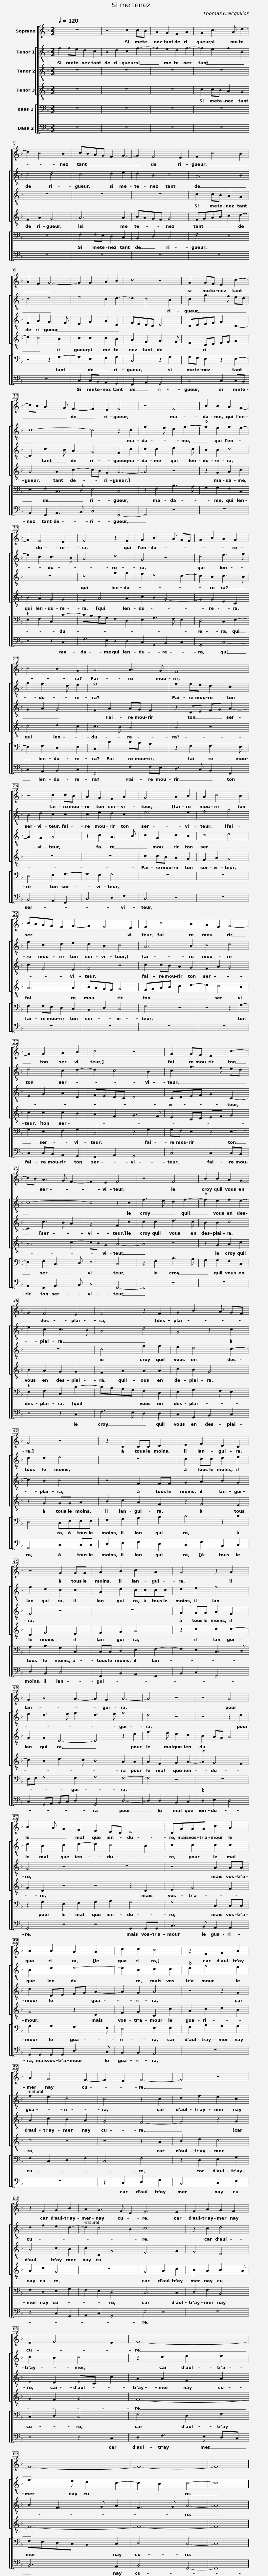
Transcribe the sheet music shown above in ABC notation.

X:1
%%score [ 1 [ 2 3 4 ] [ 5 6 ] ]
L:1/8
Q:1/4=120
M:2/2
I:linebreak $
K:F
V:1 treble
V:2 treble-8
V:3 treble-8
V:4 treble-8
V:5 bass
V:6 bass
V:1
 z8 | z4 c2 cB | A2 G2 F2 A2 | G2 c3 A d2- |$ d2 c4 B2 |$ %5
 cBAG F2 G2- | G2 F4 E2 | F2 c4 B2 | A2 F2 G4- | G2 G2 A2 B2 |$ %10
 c4 z4 |$ G2 GF E2 c2- | cB A3 G F2- | F2 E2 F4 | z4 F4 |$ %15
 B2 B2 A2 G2- | G2 F4 E2 |$ F4 z2 F2 | G2 B3 A GF | G2 B2 A2 G2 | %20
 c4 B2 G2 | A4 A3 G |$ F8 |$ z4 c2 cB | A2 G2 F2 A2 | %25
 G4 A2 B2 | A2 c4 B2 | cBAG F2 G2- |$ G2 F4 E2 |$ F2 c4 B2 | %30
 A2 F2 G4- | G2 G2 A2 B2 | c4 z4 |$ G2 GF E2 c2- | cB A3 G F2- |$ %35
 F2 E2 F4 | z4 F4 | B2 B2 A2 G2- | G2 F4 E2 | F4 z2 F2 |$ %40
 G2 B3 A GF |$ G4 z4 | z2 C2 CC D2 | E2 F2 D2 C2 |$ z4 G2 GG | %45
 A2 B2 c2 A2 |$ G4 z2 A2 | G2 B4 A2- | A2 G2 A4- | A4 z4 | %50
 z4 A4 |$ B3 A G2 F2 |$ E2 DC D4 | CGGG c2 A2 | B2 B2 A2 A2 |$ %55
 d2 d2 c4 | z2 F2 G2 B2 |$ A2 G4 F2- | F2 E2 F4- | F4 z4 | %60
 z2 F2 G2 B2 |$ A2 G3 F D2 | E6 E2 |$ F2 A2 G2 F2 | E2 F4 E2 | %65
 F8- | F8- | F8- |$ F8 |] %69
V:2
 f2 fe d2 c2 | B2 d2 c2 f2- | f2 e2 d2 f2- | f2 e2 f2 B2 |$ c4 d4 |$ %5
 c4 d2 e2 | d2 B2 c4 | A6 B2 | c4 d4 | e4 c2 d2- |$ %10
 d2 c4 B2 |$ c2 g3 f ed | c8- | c4 z2 c2 | f3 e d2 f2- |$ %15
 f2 e2 f2 e2- | e2 c2 c3 B |$ A4 d4 | G4 z4 | d4 e3 f | %20
 g2 f3 d e2 | f8 |$ f2 fe d2 c2 |$ B2 d2 c2 c2 | c2 e2 d2 c2 | %25
 e6 e2 | f4 g4 | f2 c2 d2 e2 |$ d2 B2 c4 |$ A6 B2 | %30
 c4 d4 | e4 c2 d2- | d2 c4 B2 |$ c2 g3 f ed | c8- |$ %35
 c4 z2 c2 | f3 e d2 f2- | f2 e2 f2 e2- | e2 c2 c3 B | A4 d4 |$ %40
 G4 z2 c2 |$ d2 d2 e4 | z8 | c2 cc d2 e2 |$ f2 d2 c2 c2 | %45
 A2 d2 cccc |$ d2 e2 f4 | e2 d3 e f2 | d3 e f4 | d4 z4 | %50
 z4 z2 d2 |$ d2 B2 c2 d2- |$ d2 c4 B2 | c2 c2 c2 c2 | B2 d2 d4- |$ %55
 d2 B2 c2 c2 | d2 f4 e2 |$ f2 e2 d4 | c4 z2 c2 | d2 f2 e2 c2 | %60
 d2 f2 e2 d2- |$ d2 c4 B2 | c8 |$ z2 c2 d4 | c2 B2 c4 | %65
 z2 c2 d2 d2 | f3 e d2 c2- | c2 B2 c4- |$ c8 |] %69
V:3
 z8 | z8 | z8 | z8 |$ z8 |$ %5
 z8 | z8 | c2 cB A2 G2 | F2 A2 G3 F | E2 G2 A2 D2 |$ %10
 FEDC D4 |$ CDEF G2 C2- | C2 c3 B A2 | G4 F2 c2 | c2 c2 d3 c |$ %15
 B2 B2 c4 | z8 |$ c4 f2 f2 | e2 d4 c2- | c2 B2 c3 B | %20
 G2 A2 G4 | F2 A2 AG F2 |$ z2 DE FG A2- |$ A2 G2 A4 | z2 c2 A3 B | %25
 c2 G2 c2 B2 | c4 d4 | c2 F4 E2 |$ F4 z4 |$ c2 cB A2 G2 | %30
 F2 A2 G4 | E2 G2 A2 D2 | FEDC D4 |$ CDEF G2 C2- | C2 c3 B A2 |$ %35
 G4 F2 c2 | c2 c2 d3 c | B2 B2 c4 | z8 | c4 f2 f2 |$ %40
 e2 d4 c2- |$ c2 B2 c4 | z4 F2 FF | G2 A2 B2 G2 |$ F4 z4 | %45
 z8 |$ G2 GG A2 F2 | G2 G2 D4- | D4 z2 d2 | f3 e d2 c2 | %50
 B2 AG A4 |$ G4 z4 |$ z8 | z4 A2 AA | d2 DE FG A2- |$ %55
 A2 G2 A4 | z4 z2 G2 |$ A2 c2 B2 A2 | G4 F4- | F4 z2 G2 | %60
 A4 c2 B2 |$ c2 C2 G4 | E6 G2 |$ F4 D4 | E2 D2 EC c2 | %65
 A2 A2 F2 A2 | B2 F3 G A2 | F3 G A4- |$ A8 |] %69
V:4
 z8 | z8 | z8 | c2 cB A2 G2 |$ F2 A2 G4 |$ %5
 A6 A2 | BAGF G4 | FGAB c2 d2- | d2 c4 B2 | c2 c2 c2 B2 |$ %10
 A2 F2 G3 F |$ E2 CD EF G2 | A4 A2 c2- | cB G2 A4- | A4 z4 |$ %15
 z2 G2 A2 c2 | B2 A2 G2 G2 |$ F2 A4 A2 | c2 B2 G4- | G2 G2 E2 C2 | %20
 c4 d2 c2 | c3 B A4 |$ A4 z4 |$ z8 | z8 | %25
 c2 cB A2 G2 | F2 A2 G4 | A6 A2 |$ BAGF G4 |$ FGAB c2 d2- | %30
 d2 c4 B2 | c2 c2 c2 B2 | A2 F2 G3 F |$ E2 CD EF G2 | A6 c2- |$ %35
 cB G2 A4- | A4 z4 | z2 G2 A2 c2 | B2 A2 G2 G2 | F2 A2 A2 A2 |$ %40
 c2 B2 G4 |$ z2 G2 GG A2 | B2 c2 A2 F2 | z2 F4 E2 |$ D2 F4 E2 | %45
 F2 G2 A4 |$ z2 c2 c2 c2- | c2 B2 d3 c | B4 A2 A2 | A2 F2 G2 A2- | %50
 A2 G4 F2 |$ G2 D2 z4 |$ z4 z2 D2 | E2 G4 F2 | G4 z2 D2 |$ %55
 F2 G2 C2 c2 | A2 c2 d2 B2 |$ c4 z4 | z4 z2 A2 | B2 d2 c4 | %60
 A2 d2 G4 |$ z8 | G4 A2 c2 |$ B2 A2 B3 A | G2 F2 G4 | %65
 F8- | F8- | F8- |$ F8 |] %69
V:5
 z8 | z8 | z8 | z8 |$ z8 |$ %5
 F,2 F,E, D,2 C,2 | B,,2 D,2 C,4 | F,4 z4 | z4 z2 G,2- | G,2 E,2 F,2 G,2 |$ %10
 C,4 z2 G,2 |$ G,F, E,2 z2 E,2- | E,2 F,2 C,3 D, | E,4 C,4 | z2 F,2 B,3 A, |$ %15
 G,2 G,2 F,2 C,2 | E,2 F,2 C,2 C2- |$ CB,A,G, F,2 D,2 | E,2 G,3 F, E,2 | D,4 C,2 E,2- | %20
 E,2 F,2 D,2 E,2 | C,2 C2 CB, A,2 |$ z2 F,2 F,3 E, |$ D,4 E,2 F,2- | F,2 E,2 F,4 | %25
 z8 | z8 | F,2 F,E, D,2 C,2 |$ B,,2 D,2 C,4 |$ F,4 z4 | %30
 z4 z2 G,2- | G,2 E,2 F,2 G,2 | C,4 z2 G,2 |$ G,F, E,2 z2 E,2- | E,2 F,2 C,3 D, |$ %35
 E,4 C,4 | z2 F,2 B,3 A, | G,2 G,2 F,2 C,2 | E,2 F,2 C,2 C2- | CB,A,G, F,2 D,2 |$ %40
 E,2 G,3 F, E,2 |$ D,4 C,E,E,E, | F,2 G,2 A,2 B,2 | C4 z2 C2 |$ A,2 B,2 G,2 C,2 | %45
 C,C, D,2 E,2 F,2- |$ F,2 E,2 C,3 D, | E,F, G,4 F,2 | G,4 F,4- | F,4 z4 | %50
 z8 |$ z2 G,2 E,2 F,2 |$ G,2 A,2 G,4 | G,4 C,2 C,C, | G,2 G,2 F,3 E, |$ %55
 D,4 E,2 E,2 | F,2 A,2 G,2 G,2 |$ F,2 C,2 D,2 F,2 | C,4 F,4 | z2 D,2 E,2 G,2 | %60
 F,2 D,2 E,2 G,2 |$ F,2 E,2 D,4 | C,6 C,2 |$ D,2 F,2 B,,4 | C,2 D,2 C,4 | %65
 F,4 D,2 F,2 | F,E,D,C, B,,2 C,2 | D,4 C,4- |$ C,8 |] %69
V:6
 z8 | z8 | z8 | z8 |$ z8 |$ %5
 z8 | z8 | z8 | z8 | C,2 C,B,, A,,2 G,,2 |$ %10
 F,,2 A,,2 G,,4 |$ C,4 C,2 C,B,, | A,,2 F,,2 A,,3 B,, | C,4 F,,4- | F,,4 z4 |$ %15
 z8 | z4 z2 C,2 |$ F,3 E, D,2 D,2 | C,2 G,,2 B,,2 C,2 | G,,4 C,4- | %20
 C,2 A,,2 B,,2 C,2 | F,,4 F,2 F,E, |$ D,3 C, B,,2 F,,2 |$ B,,4 A,,2 F,,2 | C,4 D,2 F,2 | %25
 C,4 z4 | z8 | z8 |$ z8 |$ z8 | %30
 z8 | C,2 C,B,, A,,2 G,,2 | F,,2 A,,2 G,,4 |$ C,4 C,2 C,B,, | A,,2 F,,2 A,,3 B,, |$ %35
 C,4 F,,4- | F,,4 z4 | z8 | z4 z2 C,2 | F,3 E, D,2 D,2 |$ %40
 C,2 G,,2 B,,2 C,2 |$ G,,4 C,2 C,C, | D,2 E,2 F,2 D,2 | C,2 F,2 B,,2 C,2 |$ D,2 B,,2 C,4 | %45
 F,,2 B,,2 A,,2 F,,2 |$ B,,2 C,2 F,,4 | C,2 G,,A,, B,,C, D,2 | G,,4 D,4- | D,2 D,2 B,,2 C,2 | %50
 D,2 E,2 D,4 |$ G,,4 z4 |$ z4 G,,2 G,,G,, | C,3 B,, A,,2 A,,2 | G,,G,,G,,G,, D,3 C, |$ %55
 B,,2 B,,2 A,,4 | z8 |$ z8 | z2 C,2 D,2 F,2 | B,,4 C,2 E,2 | %60
 D,4 C,2 G,,2 |$ A,,2 C,2 G,,4 | E,4 z4 |$ z8 | z4 z2 C,2 | %65
 D,2 F,3 E, D,C, | B,,6 A,,2 | B,,4 F,,4- |$ F,,8 |] %69
